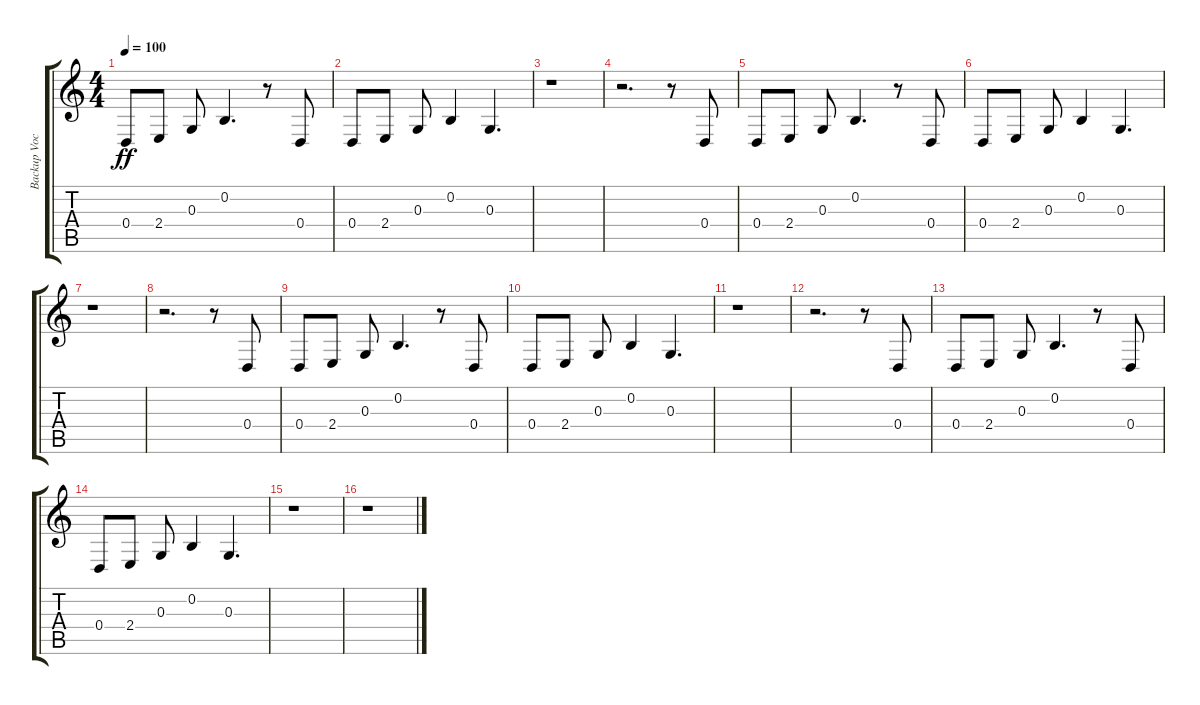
\track ("Backup Vocal 2" "Backup Voc") {instrument synthvoice}
\staff {score tabs}
\tuning (E4 B3 G3 D3 A2 E2) {hide}
\ts (4 4)
\tempo 100
\clef g2
\ks c
0.4.8{dy ff} 2.4.8 0.3.8 0.2.4{d} r.8 0.4.8 |
0.4.8 2.4.8 0.3.8 0.2.4 0.3.4{d} |
r.1 |
r.2{d} r.8 0.4.8 |
0.4.8 2.4.8 0.3.8 0.2.4{d} r.8 0.4.8 |
0.4.8 2.4.8 0.3.8 0.2.4 0.3.4{d} |
r.1 |
r.2{d} r.8 0.4.8 |
0.4.8 2.4.8 0.3.8 0.2.4{d} r.8 0.4.8 |
0.4.8 2.4.8 0.3.8 0.2.4 0.3.4{d} |
r.1 |
r.2{d} r.8 0.4.8 |
0.4.8 2.4.8 0.3.8 0.2.4{d} r.8 0.4.8 |
0.4.8 2.4.8 0.3.8 0.2.4 0.3.4{d} |
r.1 |
r.1
